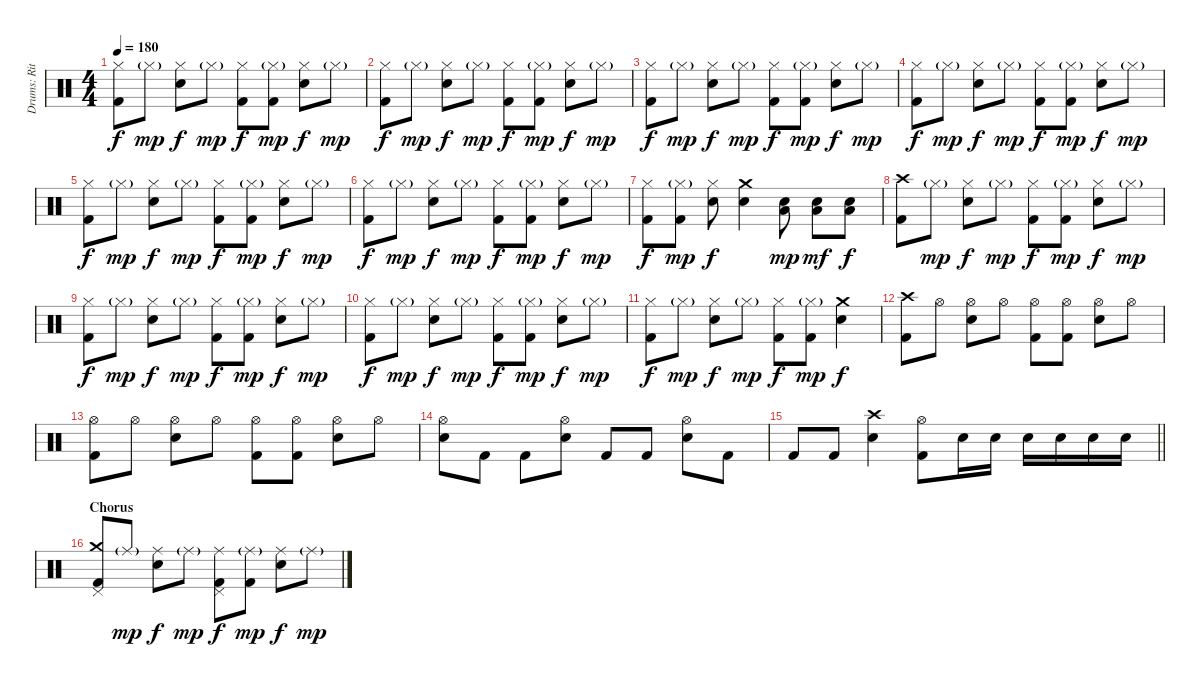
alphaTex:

\track ("Drums: Ritsu Tainaka" "Drums: Rit") {instrument percussion}
\staff {score}
\articulation defaults
\ts (4 4)
\tempo 180
\clef neutral
\ks c
("Hi-Hat (closed)" "Kick (hit) 2").8{dy f} "Hi-Hat (closed)"{g}.8{dy mp} ("Hi-Hat (closed)" "Electric Snare (hit)").8{dy f} "Hi-Hat (closed)"{g}.8{dy mp} ("Hi-Hat (closed)" "Kick (hit) 2").8{dy f} ("Hi-Hat (closed)"{g} "Kick (hit) 2").8{dy mp} ("Hi-Hat (closed)" "Electric Snare (hit)").8{dy f} "Hi-Hat (closed)"{g}.8{dy mp} |
("Hi-Hat (closed)" "Kick (hit) 2").8{dy f} "Hi-Hat (closed)"{g}.8{dy mp} ("Hi-Hat (closed)" "Electric Snare (hit)").8{dy f} "Hi-Hat (closed)"{g}.8{dy mp} ("Hi-Hat (closed)" "Kick (hit) 2").8{dy f} ("Hi-Hat (closed)"{g} "Kick (hit) 2").8{dy mp} ("Hi-Hat (closed)" "Electric Snare (hit)").8{dy f} "Hi-Hat (closed)"{g}.8{dy mp} |
("Hi-Hat (closed)" "Kick (hit) 2").8{dy f} "Hi-Hat (closed)"{g}.8{dy mp} ("Hi-Hat (closed)" "Electric Snare (hit)").8{dy f} "Hi-Hat (closed)"{g}.8{dy mp} ("Hi-Hat (closed)" "Kick (hit) 2").8{dy f} ("Hi-Hat (closed)"{g} "Kick (hit) 2").8{dy mp} ("Hi-Hat (closed)" "Electric Snare (hit)").8{dy f} "Hi-Hat (closed)"{g}.8{dy mp} |
("Hi-Hat (closed)" "Kick (hit) 2").8{dy f} "Hi-Hat (closed)"{g}.8{dy mp} ("Hi-Hat (closed)" "Electric Snare (hit)").8{dy f} "Hi-Hat (closed)"{g}.8{dy mp} ("Hi-Hat (closed)" "Kick (hit) 2").8{dy f} ("Hi-Hat (closed)"{g} "Kick (hit) 2").8{dy mp} ("Hi-Hat (closed)" "Electric Snare (hit)").8{dy f} "Hi-Hat (closed)"{g}.8{dy mp} |
("Hi-Hat (closed)" "Kick (hit) 2").8{dy f} "Hi-Hat (closed)"{g}.8{dy mp} ("Hi-Hat (closed)" "Electric Snare (hit)").8{dy f} "Hi-Hat (closed)"{g}.8{dy mp} ("Hi-Hat (closed)" "Kick (hit) 2").8{dy f} ("Hi-Hat (closed)"{g} "Kick (hit) 2").8{dy mp} ("Hi-Hat (closed)" "Electric Snare (hit)").8{dy f} "Hi-Hat (closed)"{g}.8{dy mp} |
("Hi-Hat (closed)" "Kick (hit) 2").8{dy f} "Hi-Hat (closed)"{g}.8{dy mp} ("Hi-Hat (closed)" "Electric Snare (hit)").8{dy f} "Hi-Hat (closed)"{g}.8{dy mp} ("Hi-Hat (closed)" "Kick (hit) 2").8{dy f} ("Hi-Hat (closed)"{g} "Kick (hit) 2").8{dy mp} ("Hi-Hat (closed)" "Electric Snare (hit)").8{dy f} "Hi-Hat (closed)"{g}.8{dy mp} |
("Hi-Hat (closed)" "Kick (hit) 2").8{dy f} ("Hi-Hat (closed)"{g} "Kick (hit) 2").8{dy mp} ("Hi-Hat (closed)" "Electric Snare (hit)").8{dy f} ("Crash medium (hit)" "Electric Snare (hit)").4 ("Electric Snare (hit)" "Low Floor Tom (hit)").8{dy mp} ("Electric Snare (hit)" "Low Floor Tom (hit)").8{dy mf} ("Electric Snare (hit)" "Low Floor Tom (hit)").8{dy f} |
("Crash high (hit)" "Kick (hit) 2").8 "Hi-Hat (closed)"{g}.8{dy mp} ("Hi-Hat (closed)" "Electric Snare (hit)").8{dy f} "Hi-Hat (closed)"{g}.8{dy mp} ("Hi-Hat (closed)" "Kick (hit) 2").8{dy f} ("Hi-Hat (closed)"{g} "Kick (hit) 2").8{dy mp} ("Hi-Hat (closed)" "Electric Snare (hit)").8{dy f} "Hi-Hat (closed)"{g}.8{dy mp} |
("Hi-Hat (closed)" "Kick (hit) 2").8{dy f} "Hi-Hat (closed)"{g}.8{dy mp} ("Hi-Hat (closed)" "Electric Snare (hit)").8{dy f} "Hi-Hat (closed)"{g}.8{dy mp} ("Hi-Hat (closed)" "Kick (hit) 2").8{dy f} ("Hi-Hat (closed)"{g} "Kick (hit) 2").8{dy mp} ("Hi-Hat (closed)" "Electric Snare (hit)").8{dy f} "Hi-Hat (closed)"{g}.8{dy mp} |
("Hi-Hat (closed)" "Kick (hit) 2").8{dy f} "Hi-Hat (closed)"{g}.8{dy mp} ("Hi-Hat (closed)" "Electric Snare (hit)").8{dy f} "Hi-Hat (closed)"{g}.8{dy mp} ("Hi-Hat (closed)" "Kick (hit) 2").8{dy f} ("Hi-Hat (closed)"{g} "Kick (hit) 2").8{dy mp} ("Hi-Hat (closed)" "Electric Snare (hit)").8{dy f} "Hi-Hat (closed)"{g}.8{dy mp} |
("Hi-Hat (closed)" "Kick (hit) 2").8{dy f} "Hi-Hat (closed)"{g}.8{dy mp} ("Hi-Hat (closed)" "Electric Snare (hit)").8{dy f} "Hi-Hat (closed)"{g}.8{dy mp} ("Hi-Hat (closed)" "Kick (hit) 2").8{dy f} ("Hi-Hat (closed)"{g} "Kick (hit) 2").8{dy mp} ("Crash medium (hit)" "Electric Snare (hit)").4{dy f} |
("Crash high (hit)" "Kick (hit) 2").8 "Hi-Hat (open)".8 ("Hi-Hat (open)" "Electric Snare (hit)").8 "Hi-Hat (open)".8 ("Hi-Hat (open)" "Kick (hit) 2").8 ("Hi-Hat (open)" "Kick (hit) 2").8 ("Hi-Hat (open)" "Electric Snare (hit)").8 "Hi-Hat (open)".8 |
("Hi-Hat (open)" "Kick (hit) 2").8 "Hi-Hat (open)".8 ("Hi-Hat (open)" "Electric Snare (hit)").8 "Hi-Hat (open)".8 ("Hi-Hat (open)" "Kick (hit) 2").8 ("Hi-Hat (open)" "Kick (hit) 2").8 ("Hi-Hat (open)" "Electric Snare (hit)").8 "Hi-Hat (open)".8 |
("Hi-Hat (open)" "Electric Snare (hit)").8 "Kick (hit) 2".8 "Kick (hit) 2".8 ("Hi-Hat (open)" "Electric Snare (hit)").8 "Kick (hit) 2".8 "Kick (hit) 2".8 ("Hi-Hat (open)" "Electric Snare (hit)").8 "Kick (hit) 2".8 |
\barLineRight lightlight "Kick (hit) 2".8 "Kick (hit) 2".8
("Crash high (hit)" "Electric Snare (hit)").4 ("Hi-Hat (open)" "Kick (hit) 2").8 "Electric Snare (hit)".16 "Electric Snare (hit)".16 "Electric Snare (hit)".16 "Electric Snare (hit)".16 "Electric Snare (hit)".16 "Electric Snare (hit)".16 |
\section ("" "Chorus")
("Crash medium (hit)" "Pedal Hi-Hat (hit)" "Kick (hit) 2").8 "Ride (middle)"{g}.8{dy mp} ("Ride (middle)" "Electric Snare (hit)").8{dy f} "Ride (middle)"{g}.8{dy mp} ("Ride (middle)" "Pedal Hi-Hat (hit)" "Kick (hit) 2").8{dy f} ("Ride (middle)"{g} "Kick (hit) 2").8{dy mp} ("Ride (middle)" "Electric Snare (hit)").8{dy f} "Ride (middle)"{g}.8{dy mp}
